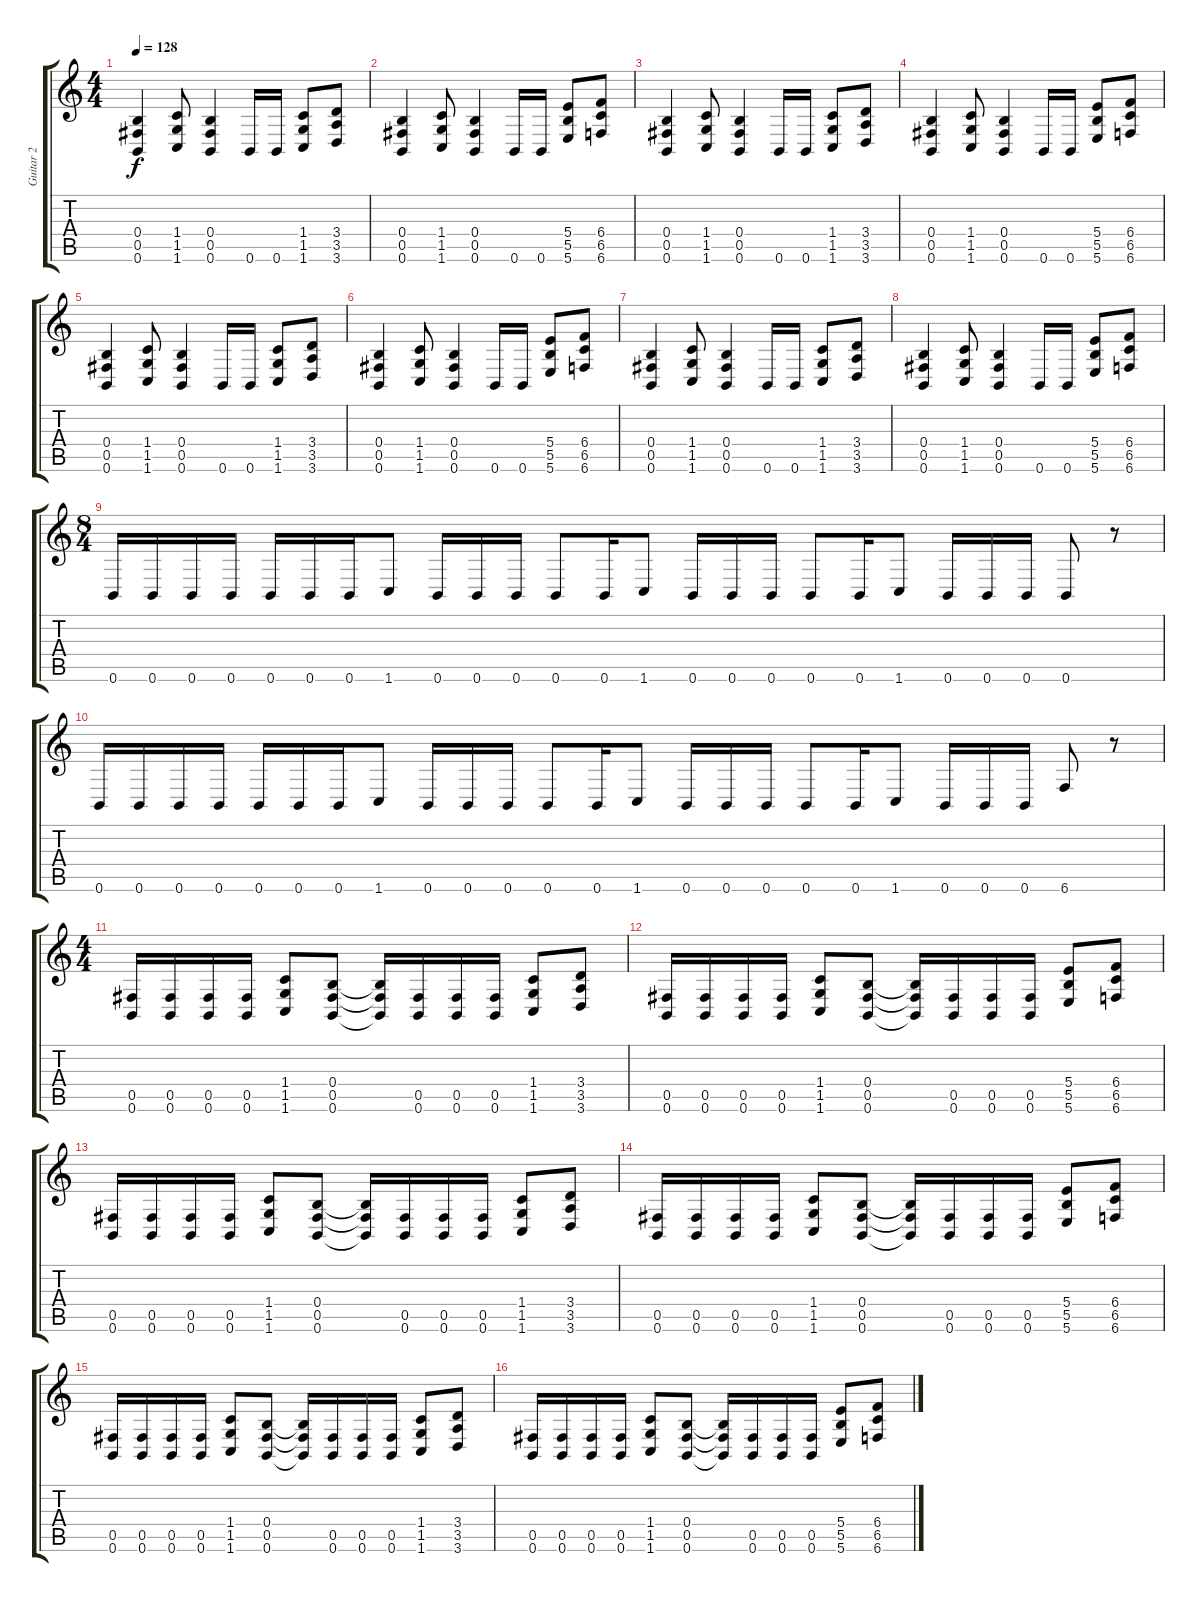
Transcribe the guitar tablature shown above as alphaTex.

\track ("Guitar 2" "Guitar 2") {instrument overdrivenguitar}
\staff {score tabs}
\tuning (Db4 Ab3 E3 B2 Gb2 B1) {hide}
\ts (4 4)
\tempo 128
\clef g2
\ks c
(0.4 0.5 0.6).4{dy f} (1.4 1.5 1.6).8 (0.4 0.5 0.6).4 0.6.16 0.6.16 (1.4 1.5 1.6).8 (3.4 3.5 3.6).8 |
(0.4 0.5 0.6).4 (1.4 1.5 1.6).8 (0.4 0.5 0.6).4 0.6.16 0.6.16 (5.4 5.5 5.6).8 (6.4 6.5 6.6).8 |
(0.4 0.5 0.6).4 (1.4 1.5 1.6).8 (0.4 0.5 0.6).4 0.6.16 0.6.16 (1.4 1.5 1.6).8 (3.4 3.5 3.6).8 |
(0.4 0.5 0.6).4 (1.4 1.5 1.6).8 (0.4 0.5 0.6).4 0.6.16 0.6.16 (5.4 5.5 5.6).8 (6.4 6.5 6.6).8 |
(0.4 0.5 0.6).4 (1.4 1.5 1.6).8 (0.4 0.5 0.6).4 0.6.16 0.6.16 (1.4 1.5 1.6).8 (3.4 3.5 3.6).8 |
(0.4 0.5 0.6).4 (1.4 1.5 1.6).8 (0.4 0.5 0.6).4 0.6.16 0.6.16 (5.4 5.5 5.6).8 (6.4 6.5 6.6).8 |
(0.4 0.5 0.6).4 (1.4 1.5 1.6).8 (0.4 0.5 0.6).4 0.6.16 0.6.16 (1.4 1.5 1.6).8 (3.4 3.5 3.6).8 |
(0.4 0.5 0.6).4 (1.4 1.5 1.6).8 (0.4 0.5 0.6).4 0.6.16 0.6.16 (5.4 5.5 5.6).8 (6.4 6.5 6.6).8 |
\ts (8 4)
0.6.16 0.6.16 0.6.16 0.6.16 0.6.16 0.6.16 0.6.16 1.6.8 0.6.16 0.6.16 0.6.16 0.6.8 0.6.16 1.6.8 0.6.16 0.6.16 0.6.16 0.6.8 0.6.16 1.6.8 0.6.16 0.6.16 0.6.16 0.6.8 r.8 |
0.6.16 0.6.16 0.6.16 0.6.16 0.6.16 0.6.16 0.6.16 1.6.8 0.6.16 0.6.16 0.6.16 0.6.8 0.6.16 1.6.8 0.6.16 0.6.16 0.6.16 0.6.8 0.6.16 1.6.8 0.6.16 0.6.16 0.6.16 6.6.8 r.8 |
\ts (4 4)
(0.5 0.6).16 (0.5 0.6).16 (0.5 0.6).16 (0.5 0.6).16 (1.4 1.5 1.6).8 (0.4 0.5 0.6).8 (0.4{t} 0.5{t} 0.6{t}).16 (0.5 0.6).16 (0.5 0.6).16 (0.5 0.6).16 (1.4 1.5 1.6).8 (3.4 3.5 3.6).8 |
(0.5 0.6).16 (0.5 0.6).16 (0.5 0.6).16 (0.5 0.6).16 (1.4 1.5 1.6).8 (0.4 0.5 0.6).8 (0.4{t} 0.5{t} 0.6{t}).16 (0.5 0.6).16 (0.5 0.6).16 (0.5 0.6).16 (5.4 5.5 5.6).8 (6.4 6.5 6.6).8 |
(0.5 0.6).16 (0.5 0.6).16 (0.5 0.6).16 (0.5 0.6).16 (1.4 1.5 1.6).8 (0.4 0.5 0.6).8 (0.4{t} 0.5{t} 0.6{t}).16 (0.5 0.6).16 (0.5 0.6).16 (0.5 0.6).16 (1.4 1.5 1.6).8 (3.4 3.5 3.6).8 |
(0.5 0.6).16 (0.5 0.6).16 (0.5 0.6).16 (0.5 0.6).16 (1.4 1.5 1.6).8 (0.4 0.5 0.6).8 (0.4{t} 0.5{t} 0.6{t}).16 (0.5 0.6).16 (0.5 0.6).16 (0.5 0.6).16 (5.4 5.5 5.6).8 (6.4 6.5 6.6).8 |
(0.5 0.6).16 (0.5 0.6).16 (0.5 0.6).16 (0.5 0.6).16 (1.4 1.5 1.6).8 (0.4 0.5 0.6).8 (0.4{t} 0.5{t} 0.6{t}).16 (0.5 0.6).16 (0.5 0.6).16 (0.5 0.6).16 (1.4 1.5 1.6).8 (3.4 3.5 3.6).8 |
(0.5 0.6).16 (0.5 0.6).16 (0.5 0.6).16 (0.5 0.6).16 (1.4 1.5 1.6).8 (0.4 0.5 0.6).8 (0.4{t} 0.5{t} 0.6{t}).16 (0.5 0.6).16 (0.5 0.6).16 (0.5 0.6).16 (5.4 5.5 5.6).8 (6.4 6.5 6.6).8
